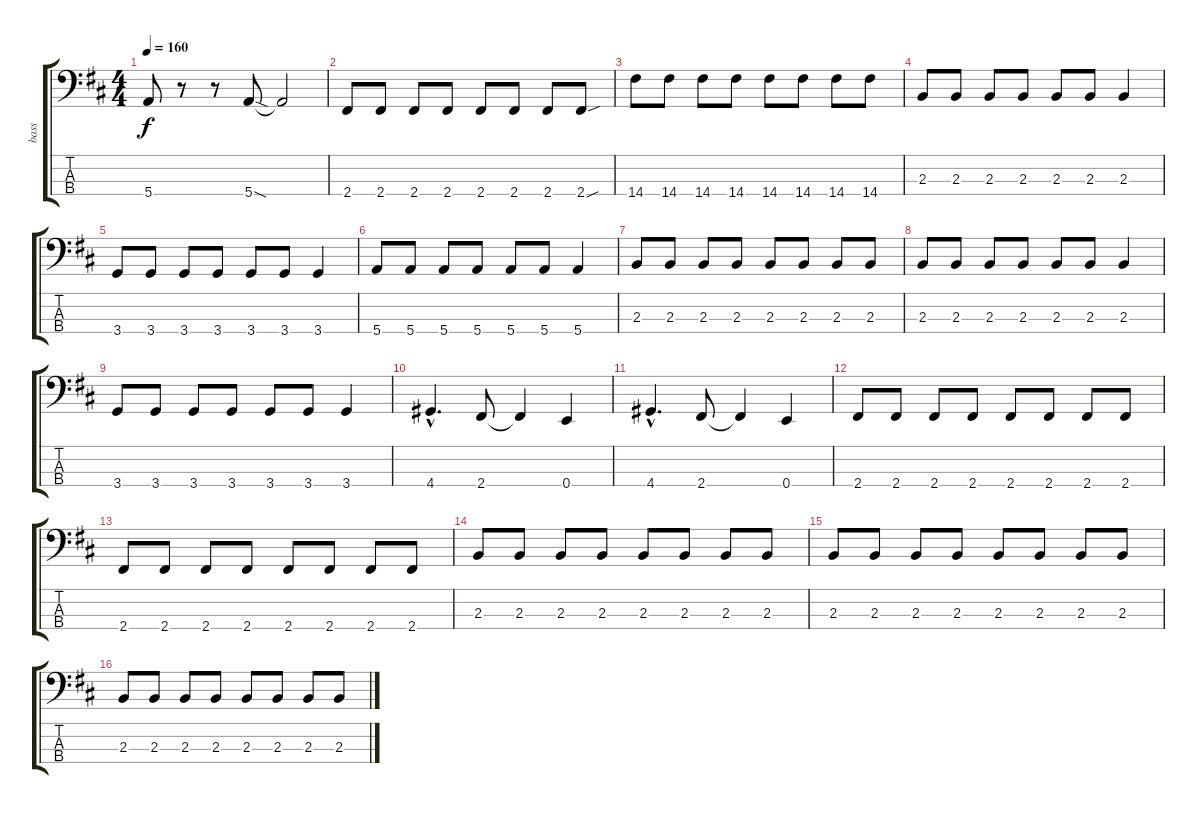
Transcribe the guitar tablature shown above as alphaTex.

\track ("bass" "bass") {instrument electricbassfinger}
\staff {score tabs}
\tuning (G2 D2 A1 E1) {hide}
\ts (4 4)
\tempo 160
\clef f4
\ks bminor
5.4.8{dy f} r.8 r.8 5.4{sod}.8 5.4{t}.2 |
2.4.8 2.4.8 2.4.8 2.4.8 2.4.8 2.4.8 2.4.8 2.4{sou}.8 |
14.4.8 14.4.8 14.4.8 14.4.8 14.4.8 14.4.8 14.4.8 14.4.8 |
2.3.8 2.3.8 2.3.8 2.3.8 2.3.8 2.3.8 2.3.4 |
3.4.8 3.4.8 3.4.8 3.4.8 3.4.8 3.4.8 3.4.4 |
5.4.8 5.4.8 5.4.8 5.4.8 5.4.8 5.4.8 5.4.4 |
2.3.8 2.3.8 2.3.8 2.3.8 2.3.8 2.3.8 2.3.8 2.3.8 |
2.3.8 2.3.8 2.3.8 2.3.8 2.3.8 2.3.8 2.3.4 |
3.4.8 3.4.8 3.4.8 3.4.8 3.4.8 3.4.8 3.4.4 |
4.4{hac}.4{d} 2.4.8 2.4{t}.4 0.4.4 |
4.4{hac}.4{d} 2.4.8 2.4{t}.4 0.4.4 |
2.4.8 2.4.8 2.4.8 2.4.8 2.4.8 2.4.8 2.4.8 2.4.8 |
2.4.8 2.4.8 2.4.8 2.4.8 2.4.8 2.4.8 2.4.8 2.4.8 |
2.3.8 2.3.8 2.3.8 2.3.8 2.3.8 2.3.8 2.3.8 2.3.8 |
2.3.8 2.3.8 2.3.8 2.3.8 2.3.8 2.3.8 2.3.8 2.3.8 |
2.3.8 2.3.8 2.3.8 2.3.8 2.3.8 2.3.8 2.3.8 2.3.8
